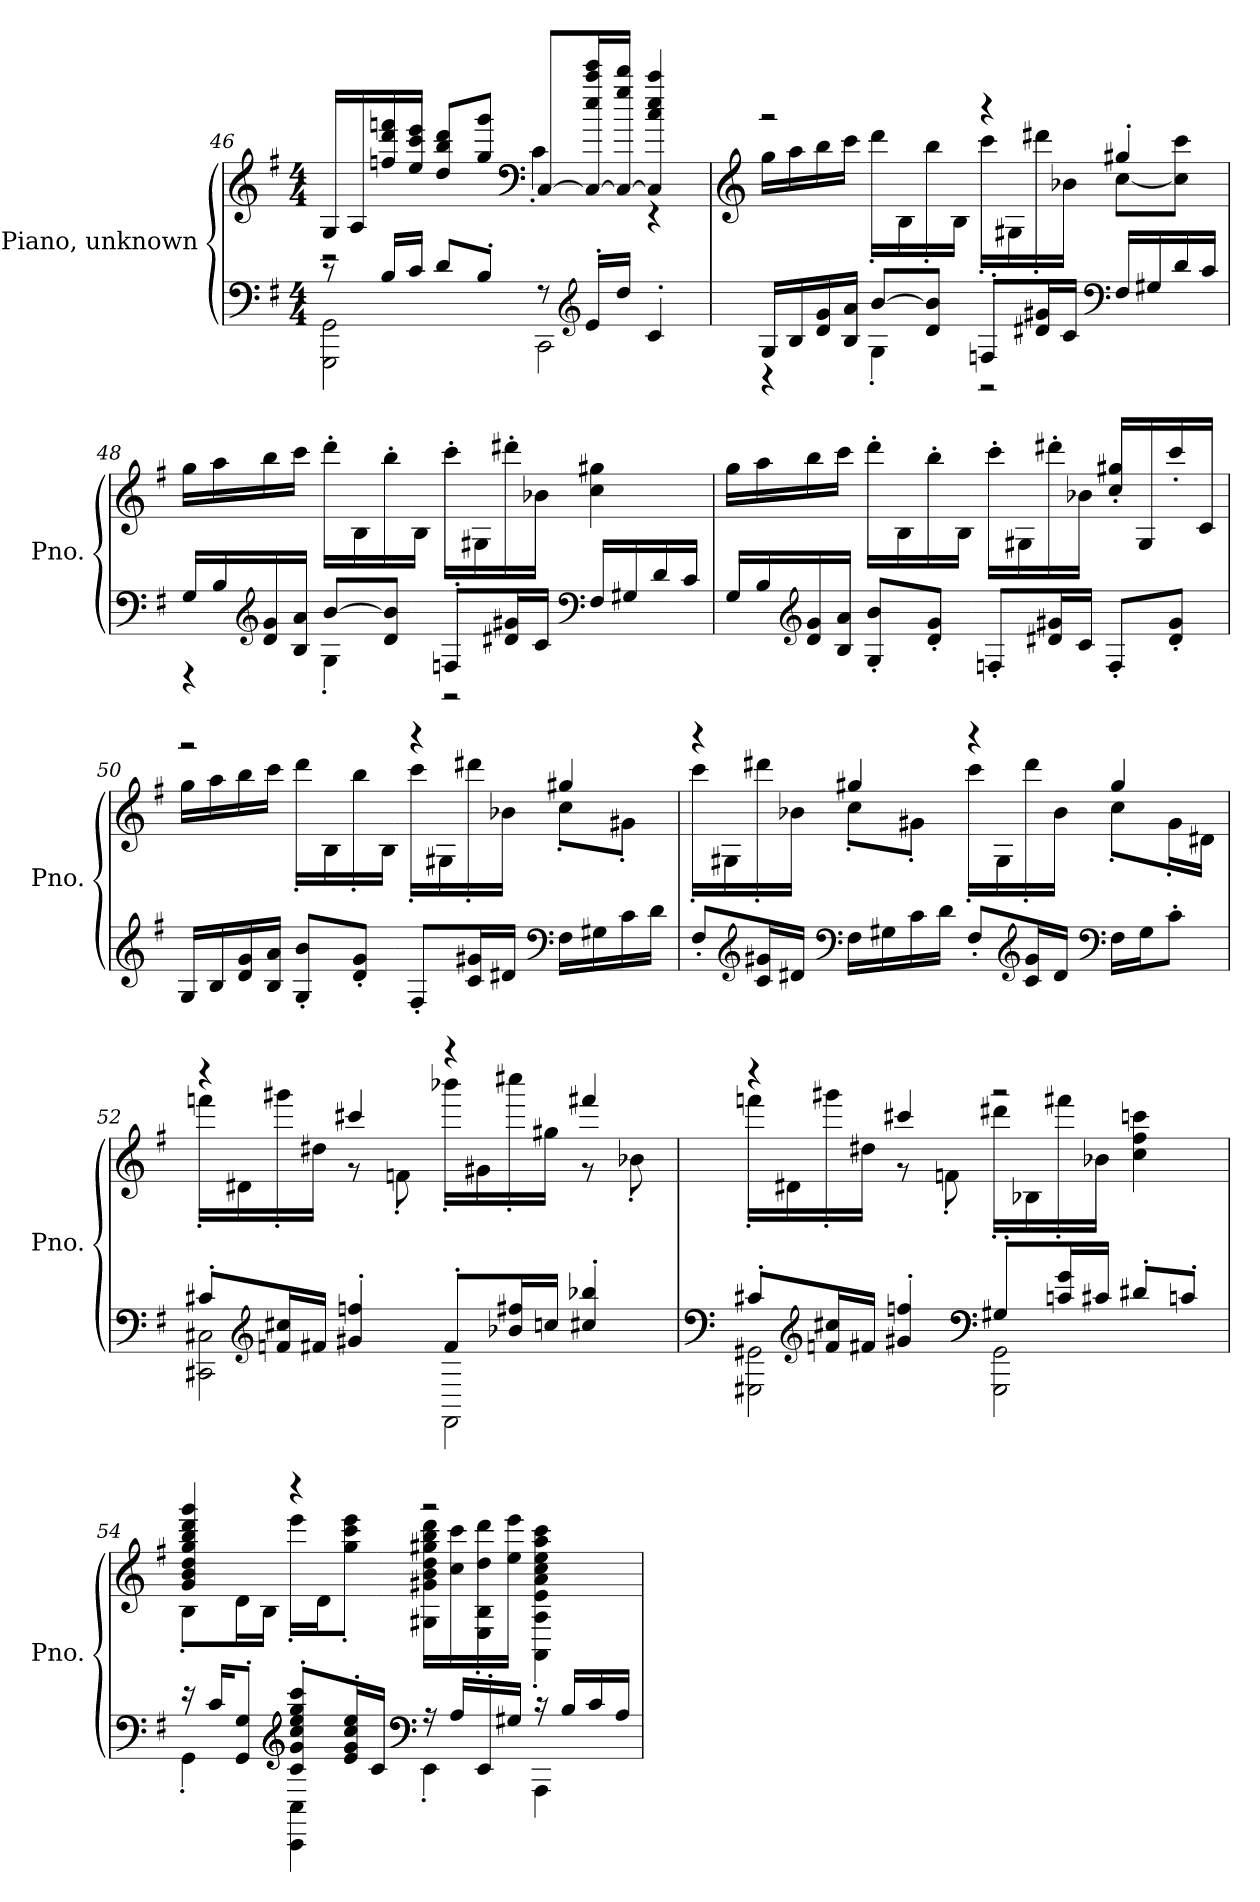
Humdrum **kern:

**kern	**kern
*part1	*part1
*staff2	*staff1
*I"Piano, unknown	*
*I'Pno.	*
!!LO:LB:g=z
*clefF4	*clefG2
*k[f#]	*k[f#]
*M4/4	*M4/4
=46	=46
*^	*^
8r	2GGG\ 2GG\	16G/LL	2r
.	.	16A/	.
16B/LL	.	16ffn/ 16ddd/ 16fffn/	.
16c/JJ	.	16ee/ 16ccc/ 16eee/JJ	.
8d/L	.	8dd/ 8bb/ 8ddd/L	.
8B'/J	.	8gg/ 8ggg/J	.
*	*	*clefF4	*
8r	2CC\	[8C/L	4c'\
*clefG2	*	*	*
16e'/LL	.	16C/_ 16ee/ 16ccc/ 16eee/L	.
16dd/JJ	.	16C/_ 16gg/ 16ddd/JJ	.
4c'/	.	4C/] 4cc/ 4ee/ 4ccc/	4r
=47	=47	=47	=47
*	*	*clefG2	*
16G/LL	4r	2r	16gg\LL
16B/	.	.	16aa\
16d/ 16g/	.	.	16bb\
16B/ 16a/JJ	.	.	16ccc\JJ
[8b/L	4G'\	.	16ddd'\LL
.	.	.	16B\
8d/ 8b/]J	.	.	16bb'\
.	.	.	16B\JJ
8Fn'/L	2r	4r	16ccc'\LL
.	.	.	16G#X\
16d#X/ 16g#X/L	.	.	16ddd#X'\
16c/JJ	.	.	16b-X\JJ
*clefF4	*	*	*
16F/LL	.	4gg#X'/	[8cc\L
16G#X/	.	.	.
16d#/	.	.	8cc\] 8ccc\J
16c/JJ	.	.	.
*	*	*v	*v
!!LO:LB:g=z
=48	=48	=48
16G/LL	4r	16gg\LL
16B/	.	16aa\
*clefG2	*	*
16d/ 16g/	.	16bb\
16B/ 16a/JJ	.	16ccc\JJ
[8b/L	4G'\	16ddd'\LL
.	.	16B\
8d/ 8b/]J	.	16bb'\
.	.	16B\JJ
8Fn'/L	2r	16ccc'\LL
.	.	16G#X\
16d#X/ 16g#X/L	.	16ddd#X'\
16c/JJ	.	16b-X\JJ
*clefF4	*	*
16F/LL	.	4cc\ 4gg#X\
16G#X/	.	.
16d#/	.	.
16c/JJ	.	.
*v	*v	*
=49	=49
16G/LL	16gg\LL
16B/	16aa\
*clefG2	*
16d/ 16g/	16bb\
16B/ 16a/JJ	16ccc\JJ
8G/' 8b/'L	16ddd'\LL
.	16B\
8d/' 8g/'J	16bb'\
.	16B\JJ
8Fn'/L	16ccc'\LL
.	16G#X\
16d#X/ 16g#X/L	16ddd#X'\
16c/JJ	16b-X\JJ
8F'/L	16cc/' 16gg#X/'LL
.	16G#/
8d#/' 8g#/'J	16ccc'/
.	16c/JJ
!!LO:PB:g=z
=50	=50
*	*^
16G/LL	2r	16gg\LL
16B/	.	16aa\
16d/ 16g/	.	16bb\
16B/ 16a/JJ	.	16ccc\JJ
8G/' 8b/'L	.	16ddd'\LL
.	.	16B\
8d/' 8g/'J	.	16bb'\
.	.	16B\JJ
8F#'/L	4r	16ccc'\LL
.	.	16G#X\
16c/ 16g#X/L	.	16ddd#X'\
16d#X/JJ	.	16b-X\JJ
*clefF4	*	*
16F#\LL	4gg#X/	8cc'\L
16G#X\	.	.
16c\	.	8g#X'\J
16d#\JJ	.	.
!!LO:LB:g=z	!!
=51	=51	=51
8F#'/L	4r	16ccc'\LL
.	.	16G#X\
*clefG2	*	*
16c/ 16g#X/L	.	16ddd#X'\
16d#X/JJ	.	16b-X\JJ
*clefF4	*	*
16F#\LL	4gg#X/	8cc'\L
16G#X\	.	.
16c\	.	8g#X'\J
16d#\JJ	.	.
8F#'/L	4r	16ccc'\LL
.	.	16G#\
*clefG2	*	*
16c/ 16g#/L	.	16ddd#'\
16d#/JJ	.	16b-\JJ
*clefF4	*	*
16F#\LL	4gg#/	8cc'\L
16G#\J	.	.
8c'\J	.	16g#'\L
.	.	16d#X\JJ
!!LO:LB:g=z	!!
=52	=52	=52
*^	*	*
8c#X'/L	2CC#X\ 2C#X\	4r	16fffn'\LL
.	.	.	16d#X\
*clefG2	*	*	*
16fn/ 16cc#X/L	.	.	16ggg#X'\
16f#X/JJ	.	.	16dd#X\JJ
4g#X/' 4ffn/'	.	4ccc#X/	8r
.	.	.	8fn'\
8f#'/L	2FF#\	4r	16bbb-X'\LL
.	.	.	16g#X\
16b-X/ 16ff#X/L	.	.	16cccc#X'\
16ccn/JJ	.	.	16gg#X\JJ
4cc#X/' 4bb-X/'	.	4fff#X/	8r
.	.	.	8b-X'\
!!LO:LB:g=z	!!
=53	=53	=53	=53
*clefF4	*	*	*
8c#X'/L	2GGG#X\ 2GG#X\	4r	16fffn'\LL
.	.	.	16d#X\
*clefG2	*	*	*
16fn/ 16cc#X/L	.	.	16ggg#X'\
16f#X/JJ	.	.	16dd#X\JJ
4g#X/' 4ffn/'	.	4ccc#X/	8r
.	.	.	8fn'\
*clefF4	*	*	*
8G#X'/L	2GGG#\ 2GG#\	2r	16ddd#X'\LL
.	.	.	16B-X\
16cn/ 16g#/L	.	.	16fff#X'\
16c#X/JJ	.	.	16b-X\JJ
8d#X'/L	.	.	4cc\ 4ff#\ 4cccn\
8cn'/J	.	.	.
!!LO:LB:g=z	!!
=54	=54	=54	=54
16r	4GG'\	4g/ 4b/ 4dd/ 4gg/ 4bb/ 4ddd/ 4ggg/	8B'\L
16c/KL	.	.	.
8GG/' 8G/'J	.	.	16d\L
.	.	.	16B\JJ
*clefG2	*	*	*
8c/' 8g/' 8cc/' 8ee/' 8gg/' 8ccc/'L	4CC\ 4C\	4r	16eee'\LL
.	.	.	16d\J
16e/' 16g/' 16cc/' 16ee/'L	.	.	8gg\' 8ccc\' 8eee\'J
16c/JJ	.	.	.
*clefF4	*	*	*
16r	4EE'\	2r	16G#X\ 16g#X\ 16b\ 16dd\ 16gg#X\ 16bb\ 16ddd\LL
16A/LL	.	.	16cc\ 16ccc\
16EE'/	.	.	16E\' 16B\' 16dd\' 16ddd\'
16G#X/JJ	.	.	16ee\ 16eee\JJ
16r	4AAA\	.	4AA\' 4A\' 4e\' 4a\' 4cc\' 4ee\' 4aa\' 4ccc\'
16B/LL	.	.	.
16c/	.	.	.
16A/JJ	.	.	.
*v	*v	*	*
*	*v	*v
=	=
*-	*-
